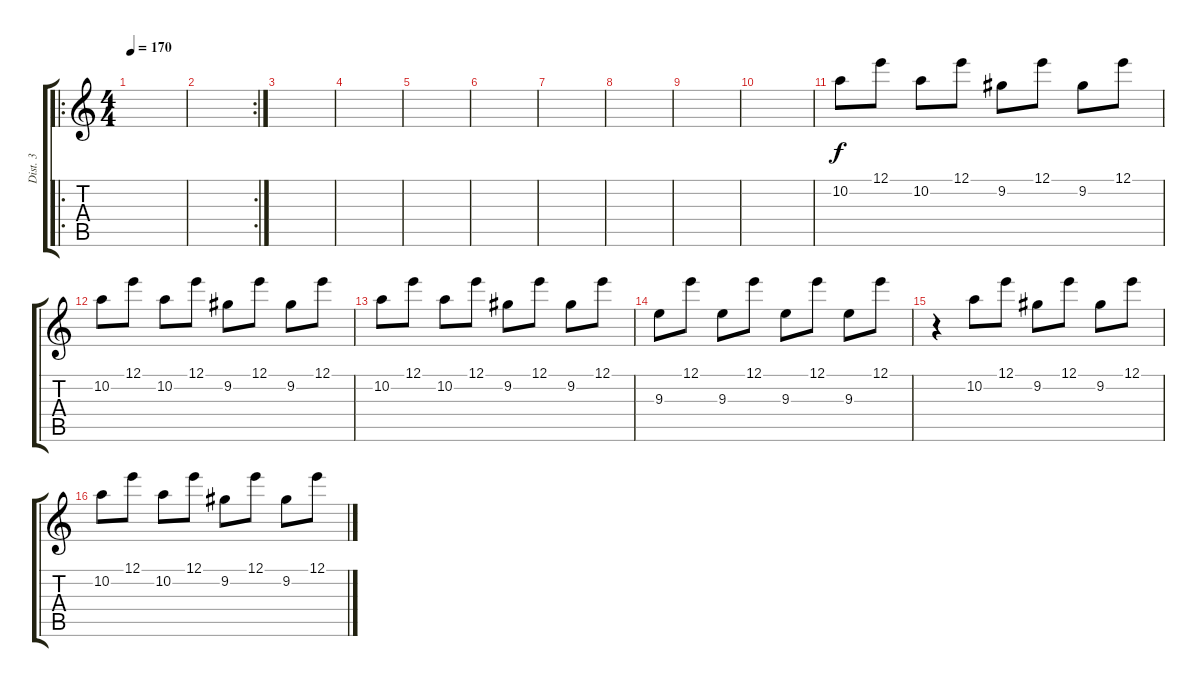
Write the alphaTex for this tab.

\track ("Dist. 3" "Dist. 3") {instrument distortionguitar}
\staff {score tabs}
\tuning (E4 B3 G3 D3 A2 D2) {hide}
\ro
\ts (4 4)
\tempo 170
\clef g2
\ks c
|
\rc 2
|
|
|
|
|
|
|
|
|
10.2.8 12.1.8 10.2.8 12.1.8 9.2.8 12.1.8 9.2.8 12.1.8 |
10.2.8 12.1.8 10.2.8 12.1.8 9.2.8 12.1.8 9.2.8 12.1.8 |
10.2.8 12.1.8 10.2.8 12.1.8 9.2.8 12.1.8 9.2.8 12.1.8 |
9.3.8 12.1.8 9.3.8 12.1.8 9.3.8 12.1.8 9.3.8 12.1.8 |
r.4 10.2.8 12.1.8 9.2.8 12.1.8 9.2.8 12.1.8 |
10.2.8 12.1.8 10.2.8 12.1.8 9.2.8 12.1.8 9.2.8 12.1.8
